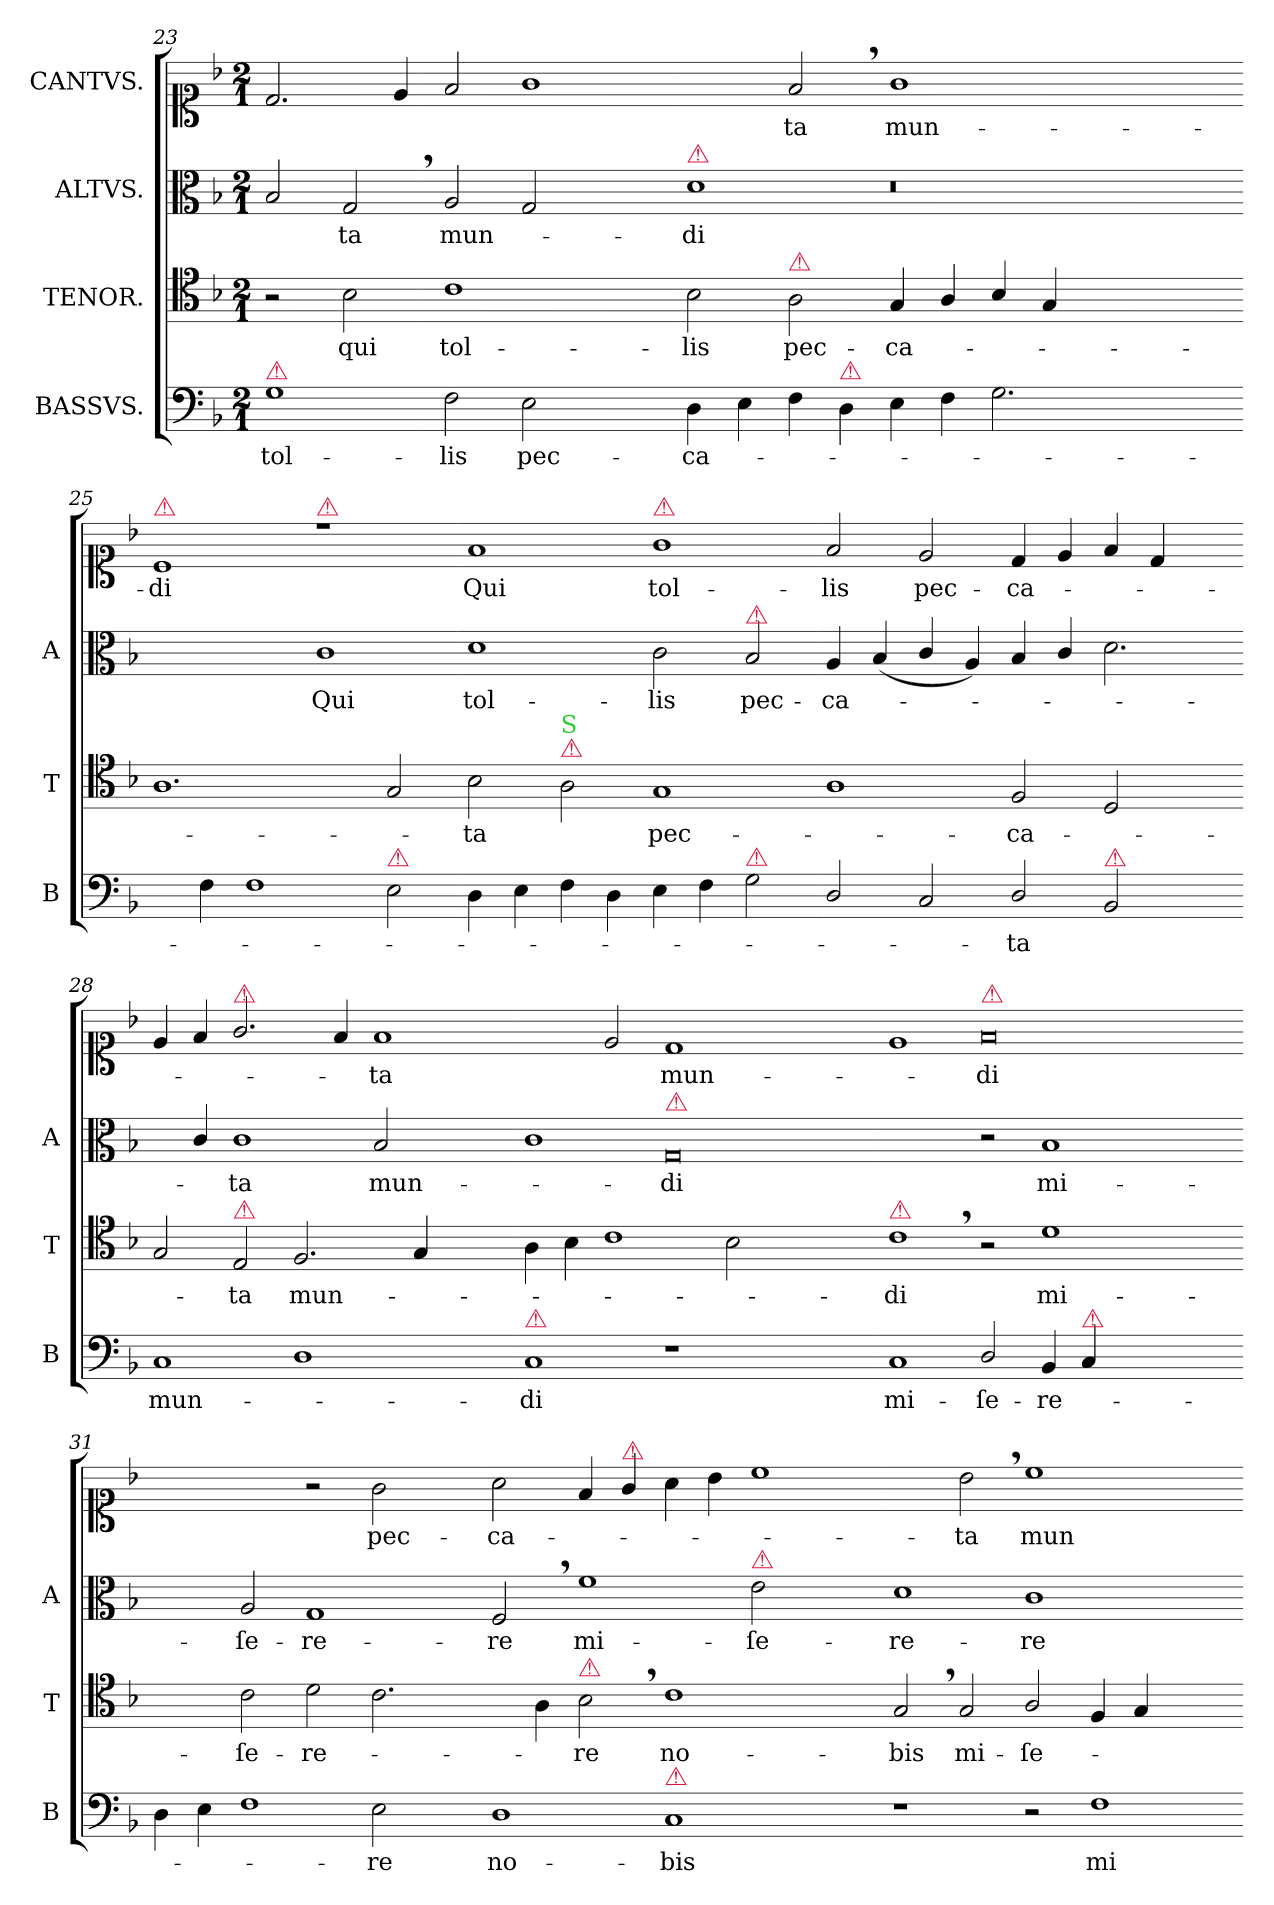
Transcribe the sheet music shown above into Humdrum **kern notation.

**kern	**text	**kern	**text	**kern	**text	**kern	**text
*part4	*part4	*part3	*part3	*part2	*part2	*part1	*part1
*staff4	*staff4	*staff3	*staff3	*staff2	*staff2	*staff1	*staff1
*I"BASSVS.	*	*I"TENOR.	*	*I"ALTVS.	*	*I"CANTVS.	*
*I'B	*	*I'T	*	*I'A	*	*	*
*clefF4	*	*clefC4	*	*clefC3	*	*clefC1	*
*k[b-]	*	*k[b-]	*	*k[b-]	*	*k[b-]	*
*F:	*	*F:	*	*F:	*	*F:	*
*M2/1	*	*M2/1	*	*M2/1	*	*M2/1	*
=23	=23	=23	=23	=23	=23	=23	=23
!LO:TX:a:color=crimson:t=⚠	!	!	!	!	!	!	!
1G	tol-	2r	.	2B-/	.	2.d/	.
.	.	2B-\	qui	2G,/	-ta	.	.
.	.	.	.	.	.	4e/	.
2F\	-lis	1c	tol-	2A/	mun-	2f/	.
2E\	pec-	.	.	2G/	.	1g\	.
2ryy	.	2ryy	.	2ryy	.	.	.
=24-	=24-	=24-	=24-	=24-	=24-	=24-	=24-
!	!	!	!	!LO:TX:a:color=crimson:t=⚠	!	!	!
4D\	-ca-	2B-\	-lis	1d	-di	2ryy	.
4E\	.	.	.	.	.	.	.
!	!	!LO:TX:a:color=crimson:t=⚠	!	!	!	!	!
4F\	.	2A\	pec-	.	.	2f,/	-ta
!LO:TX:a:color=crimson:t=⚠	!	!	!	!	!	!	!
4D\	.	.	.	.	.	.	.
4E\	.	4G/	-ca-	0r	.	1g	mun-
4F\	.	4A/	.	.	.	.	.
2.G\	.	4B-/	.	.	.	.	.
.	.	4G/	.	.	.	.	.
.	.	1ryy	.	.	.	1ryy	.
2.ryy	.	.	.	.	.	.	.
=25-	=25-	=25-	=25-	=25-	=25-	=25-	=25-
!	!	!	!	!	!	!LO:TX:a:color=crimson:t=⚠	!
4ryy	.	1.A	.	1ryy	.	1c	-di
4F\	.	.	.	.	.	.	.
1F\	.	.	.	.	.	.	.
!	!	!	!	!	!	!LO:TX:a:color=crimson:t=⚠	!
.	.	.	.	1c	Qui	1rdd	.
!LO:TX:a:color=crimson:t=⚠	!	!	!	!	!	!	!
2E\	.	2G/	.	.	.	.	.
=26-	=26-	=26-	=26-	=26-	=26-	=26-	=26-
4D\	.	2B-\	-ta	1d	tol-	1f	Qui
4E\	.	.	.	.	.	.	.
!	!	!LO:TX:a:color=crimson:t=⚠	!	!	!	!	!
!	!	!LO:TX:a:color=limegreen:t=S	!	!	!	!	!
4F\	.	2A\	.	.	.	.	.
4D\	.	.	.	.	.	.	.
!	!	!	!	!	!	!LO:TX:a:color=crimson:t=⚠	!
4E\	.	1G	pec-	2c\	-lis	1g	tol-
4F\	.	.	.	.	.	.	.
!	!	!	!	!LO:TX:a:color=crimson:t=⚠	!	!	!
!LO:TX:a:color=crimson:t=⚠	!	!	!	!	!	!	!
2G\	.	.	.	2B-/	pec-	.	.
=27-	=27-	=27-	=27-	=27-	=27-	=27-	=27-
2D/	.	1A	.	4A/	-ca-	2f/	-lis
.	.	.	.	(4B-/	.	.	.
2C/	.	.	.	4c/	.	2e/	pec-
.	.	.	.	4A/)	.	.	.
2D/	-ta	2F/	-ca-	4B-/	.	4d/	-ca-
.	.	.	.	4c/	.	4e/	.
!LO:TX:a:color=crimson:t=⚠	!	!	!	!	!	!	!
2BB-/	.	2D/	.	2.d\	.	4f/	.
.	.	.	.	.	.	4d/	.
4ryy	.	4ryy	.	.	.	4ryy	.
=28-	=28-	=28-	=28-	=28-	=28-	=28-	=28-
1C	mun-	2G/	.	4ryy	.	4e/	.
.	.	.	.	4c/	.	4f/	.
!	!	!	!	!	!	!LO:TX:a:color=crimson:t=⚠	!
!	!	!LO:TX:a:color=crimson:t=⚠	!	!	!	!	!
.	.	2E/	-ta	1c\	-ta	2.g/	.
1D	.	2.F/	mun-	.	.	.	.
.	.	.	.	.	.	4f/	.
.	.	.	.	2B-/	mun-	1f/	-ta
.	.	4G/	.	.	.	.	.
2ryy	.	2ryy	.	2ryy	.	.	.
=29-	=29-	=29-	=29-	=29-	=29-	=29-	=29-
!LO:TX:a:color=crimson:t=⚠	!	!	!	!	!	!	!
1C	-di	4A\	.	1c	.	2ryy	.
.	.	4B-\	.	.	.	.	.
.	.	1c\	.	.	.	2e/	.
!	!	!	!	!LO:TX:a:color=crimson:t=⚠	!	!	!
1r	.	.	.	0G	-di	1d	mun-
.	.	2B-\	.	.	.	.	.
1ryy	.	1ryy	.	.	.	1ryy	.
=30-	=30-	=30-	=30-	=30-	=30-	=30-	=30-
!	!	!LO:TX:a:color=crimson:t=⚠	!	!	!	!	!
1C	mi-	1c,	-di	1ryy	.	1e	.
!	!	!	!	!	!	!LO:TX:a:color=crimson:t=⚠	!
2D/	-ſe-	2r	.	2r	.	0f	-di
4BB-/	-re-	1d\	mi-	1B-/	mi-	.	.
!LO:TX:a:color=crimson:t=⚠	!	!	!	!	!	!	!
4C/	.	.	.	.	.	.	.
1ryy	.	.	.	.	.	.	.
.	.	2ryy	.	2ryy	.	.	.
=31-	=31-	=31-	=31-	=31-	=31-	=31-	=31-
4D\	.	2ryy	.	2ryy	.	1ryy	.
4E\	.	.	.	.	.	.	.
1F\	.	2c\	-ſe-	2A/	-ſe-	.	.
.	.	2d\	-re-	1G	-re-	2r	.
2E\	-re	2.c\	.	.	.	2g\	pec-
4ryy	.	.	.	4ryy	.	4ryy	.
=32-	=32-	=32-	=32-	=32-	=32-	=32-	=32-
1D	no-	4ryy	.	2F,/	-re	2a\	-ca-
.	.	4A\	.	.	.	.	.
!	!	!LO:TX:a:color=crimson:t=⚠	!	!	!	!	!
!	!	!	!	!	!LO:LY:i	!	!
.	.	2B-,\	-re	1f\	mi-	4f/	.
!	!	!	!	!	!	!LO:TX:a:color=crimson:t=⚠	!
.	.	.	.	.	.	4g/	.
!LO:TX:a:color=crimson:t=⚠	!	!	!	!	!	!	!
1C	-bis	1c	no-	.	.	4a\	.
.	.	.	.	.	.	4b-\	.
!	!	!	!	!LO:TX:a:color=crimson:t=⚠	!	!	!
!	!	!	!	!	!LO:LY:i	!	!
.	.	.	.	2e\	-ſe-	1cc\	.
2ryy	.	2ryy	.	2ryy	.	.	.
=33-	=33-	=33-	=33-	=33-	=33-	=33-	=33-
!	!	!	!	!	!LO:LY:i	!	!
1r	.	2G,/	-bis	1d	-re-	2ryy	.
.	.	2G/	mi-	.	.	2b-,\	-ta
!	!	!	!	!	!LO:LY:i	!	!
2r	.	2A/	-ſe-	1c	-re	1cc	mun-
1F\	mi-	4F/	.	.	.	.	.
.	.	4G/	.	.	.	.	.
.	.	2ryy	.	2ryy	.	2ryy	.
=-	=-	=-	=-	=-	=-	=-	=-
*-	*-	*-	*-	*-	*-	*-	*-
